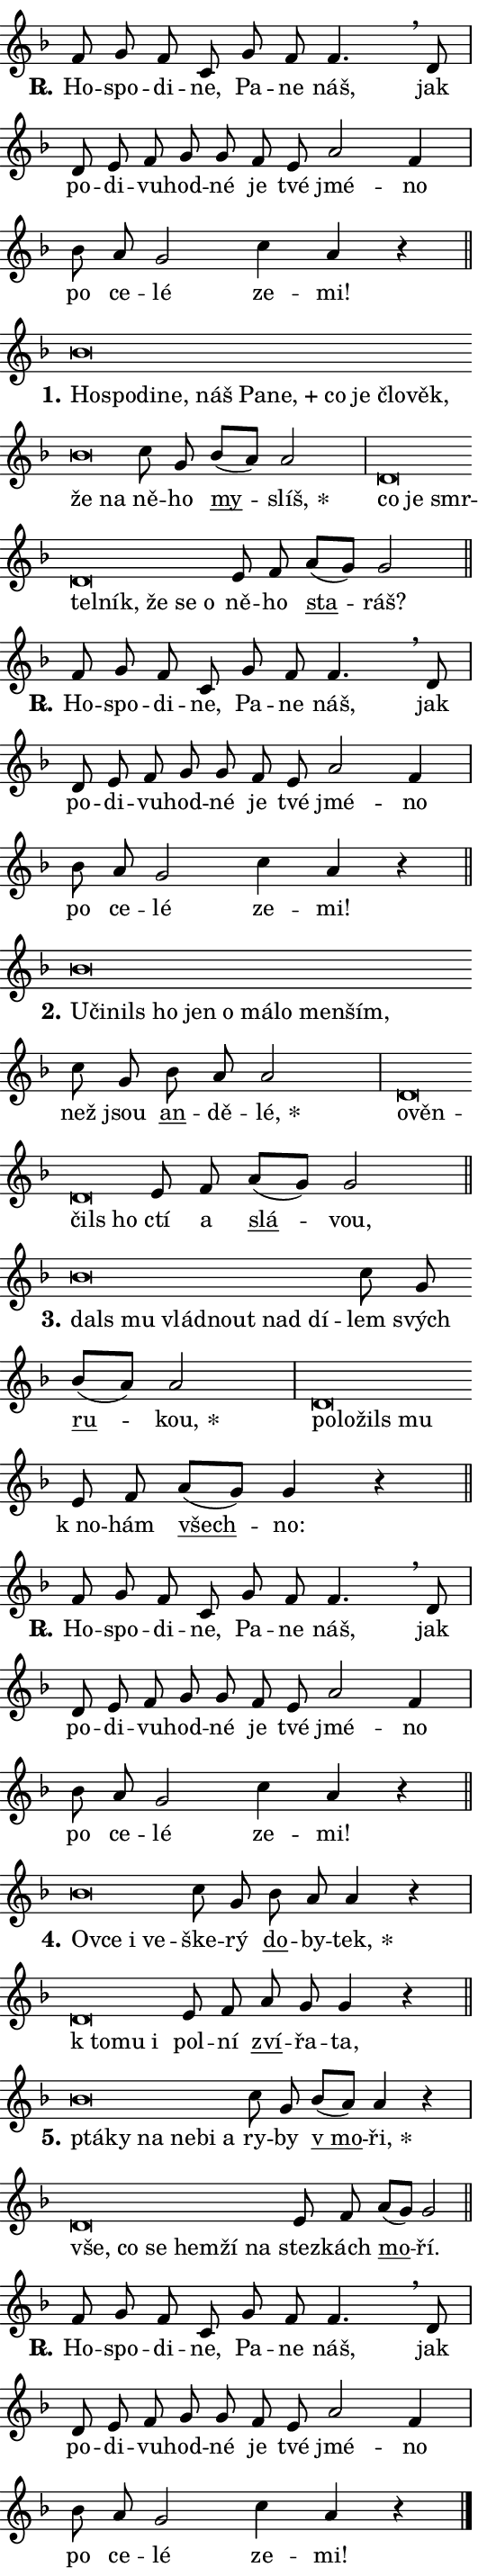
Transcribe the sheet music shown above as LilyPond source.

\version "2.24.0"
\header { tagline = "" }
\paper {
  indent = 0\cm
  top-margin = 0\cm
  right-margin = 0.13\cm % to fit lyric hyphens
  bottom-margin = 0\cm
  left-margin = 0\cm
  paper-width = 9\cm
  page-breaking = #ly:one-page-breaking
  system-system-spacing.basic-distance = #11
  score-system-spacing.basic-distance = #11
  ragged-last = ##f
}


%% Author: Thomas Morley
%% https://lists.gnu.org/archive/html/lilypond-user/2020-05/msg00002.html
#(define (line-position grob)
"Returns position of @var[grob} in current system:
   @code{'start}, if at first time-step
   @code{'end}, if at last time-step
   @code{'middle} otherwise
"
  (let* ((col (ly:item-get-column grob))
         (ln (ly:grob-object col 'left-neighbor))
         (rn (ly:grob-object col 'right-neighbor))
         (col-to-check-left (if (ly:grob? ln) ln col))
         (col-to-check-right (if (ly:grob? rn) rn col))
         (break-dir-left
           (and
             (ly:grob-property col-to-check-left 'non-musical #f)
             (ly:item-break-dir col-to-check-left)))
         (break-dir-right
           (and
             (ly:grob-property col-to-check-right 'non-musical #f)
             (ly:item-break-dir col-to-check-right))))
        (cond ((eqv? 1 break-dir-left) 'start)
              ((eqv? -1 break-dir-right) 'end)
              (else 'middle))))

#(define (tranparent-at-line-position vctor)
  (lambda (grob)
  "Relying on @code{line-position} select the relevant enry from @var{vctor}.
Used to determine transparency,"
    (case (line-position grob)
      ((end) (not (vector-ref vctor 0)))
      ((middle) (not (vector-ref vctor 1)))
      ((start) (not (vector-ref vctor 2))))))

noteHeadBreakVisibility =
#(define-music-function (break-visibility)(vector?)
"Makes @code{NoteHead}s transparent relying on @var{break-visibility}"
#{
  \override NoteHead.transparent =
    #(tranparent-at-line-position break-visibility)
#})

#(define delete-ledgers-for-transparent-note-heads
  (lambda (grob)
    "Reads whether a @code{NoteHead} is transparent.
If so this @code{NoteHead} is removed from @code{'note-heads} from
@var{grob}, which is supposed to be @code{LedgerLineSpanner}.
As a result ledgers are not printed for this @code{NoteHead}"
    (let* ((nhds-array (ly:grob-object grob 'note-heads))
           (nhds-list
             (if (ly:grob-array? nhds-array)
                 (ly:grob-array->list nhds-array)
                 '()))
           ;; Relies on the transparent-property being done before
           ;; Staff.LedgerLineSpanner.after-line-breaking is executed.
           ;; This is fragile ...
           (to-keep
             (remove
               (lambda (nhd)
                 (ly:grob-property nhd 'transparent #f))
               nhds-list)))
      ;; TODO find a better method to iterate over grob-arrays, similiar
      ;; to filter/remove etc for lists
      ;; For now rebuilt from scratch
      (set! (ly:grob-object grob 'note-heads)  '())
      (for-each
        (lambda (nhd)
          (ly:pointer-group-interface::add-grob grob 'note-heads nhd))
        to-keep))))

squashNotes = {
  \override NoteHead.X-extent = #'(-0.2 . 0.2)
  \override NoteHead.Y-extent = #'(-0.75 . 0)
  \override NoteHead.stencil =
    #(lambda (grob)
       (let ((pos (ly:grob-property grob 'staff-position)))
         (begin
           (if (< pos -7) (display "ERROR: Lower brevis then expected\n") (display ""))
           (if (<= pos -6) ly:text-interface::print ly:note-head::print))))
}
unSquashNotes = {
  \revert NoteHead.X-extent
  \revert NoteHead.Y-extent
  \revert NoteHead.stencil
}

hideNotes = \noteHeadBreakVisibility #begin-of-line-visible
unHideNotes = \noteHeadBreakVisibility #all-visible

% work-around for resetting accidentals
% https://lilypond.org/doc/v2.23/Documentation/notation/displaying-rhythms#unmetered-music
cadenzaMeasure = {
  \cadenzaOff
  \partial 1024 s1024
  \cadenzaOn
}

#(define-markup-command (accent layout props text) (markup?)
  "Underline accented syllable"
  (interpret-markup layout props
    #{\markup \override #'(offset . 4.3) \underline { #text }#}))

responsum = \markup \concat {
  "R" \hspace #-1.05 \path #0.1 #'((moveto 0 0.07) (lineto 0.9 0.8)) \hspace #0.05 "."
}

spaceSize = #0.6828661417322834 % exact space size for TeX Gyre Schola

\layout {
  \context {
    \Staff
    \remove "Time_signature_engraver"
    \override LedgerLineSpanner.after-line-breaking = #delete-ledgers-for-transparent-note-heads
  }
  \context {
    \Lyrics {
      \override LyricSpace.minimum-distance = \spaceSize
      \override LyricText.font-name = #"TeX Gyre Schola"
      \override LyricText.font-size = 1
      \override StanzaNumber.font-name = #"TeX Gyre Schola Bold"
      \override StanzaNumber.font-size = 1
    }
  }
  \context {
    \Score 
    \override NoteHead.text =
      #(lambda (grob) 
        (let ((pos (ly:grob-property grob 'staff-position)))
          #{\markup {
            \combine
              \halign #-0.55 \raise #(if (= pos -6) 0 0.5) \override #'(thickness . 2) \draw-line #'(3.2 . 0)
              \musicglyph "noteheads.sM1"
          }#}))
  }
}

% magnetic-lyrics.ily
%
%   written by
%     Jean Abou Samra <jean@abou-samra.fr>
%     Werner Lemberg <wl@gnu.org>
%
%   adapted by
%     Jiri Hon <jiri.hon@gmail.com>
%
% Version 2022-Apr-15

% https://www.mail-archive.com/lilypond-user@gnu.org/msg149350.html

#(define (Left_hyphen_pointer_engraver context)
   "Collect syllable-hyphen-syllable occurrences in lyrics and store
them in properties.  This engraver only looks to the left.  For
example, if the lyrics input is @code{foo -- bar}, it does the
following.

@itemize @bullet
@item
Set the @code{text} property of the @code{LyricHyphen} grob between
@q{foo} and @q{bar} to @code{foo}.

@item
Set the @code{left-hyphen} property of the @code{LyricText} grob with
text @q{foo} to the @code{LyricHyphen} grob between @q{foo} and
@q{bar}.
@end itemize

Use this auxiliary engraver in combination with the
@code{lyric-@/text::@/apply-@/magnetic-@/offset!} hook."
   (let ((hyphen #f)
         (text #f))
     (make-engraver
      (acknowledgers
       ((lyric-syllable-interface engraver grob source-engraver)
        (set! text grob)))
      (end-acknowledgers
       ((lyric-hyphen-interface engraver grob source-engraver)
        ;(when (not (grob::has-interface grob 'lyric-space-interface))
          (set! hyphen grob)));)
      ((stop-translation-timestep engraver)
       (when (and text hyphen)
         (ly:grob-set-object! text 'left-hyphen hyphen))
       (set! text #f)
       (set! hyphen #f)))))

#(define (lyric-text::apply-magnetic-offset! grob)
   "If the space between two syllables is less than the value in
property @code{LyricText@/.details@/.squash-threshold}, move the right
syllable to the left so that it gets concatenated with the left
syllable.

Use this function as a hook for
@code{LyricText@/.after-@/line-@/breaking} if the
@code{Left_@/hyphen_@/pointer_@/engraver} is active."
   (let ((hyphen (ly:grob-object grob 'left-hyphen #f)))
     (when hyphen
       (let ((left-text (ly:spanner-bound hyphen LEFT)))
         (when (grob::has-interface left-text 'lyric-syllable-interface)
           (let* ((common (ly:grob-common-refpoint grob left-text X))
                  (this-x-ext (ly:grob-extent grob common X))
                  (left-x-ext
                   (begin
                     ;; Trigger magnetism for left-text.
                     (ly:grob-property left-text 'after-line-breaking)
                     (ly:grob-extent left-text common X)))
                  ;; `delta` is the gap width between two syllables.
                  (delta (- (interval-start this-x-ext)
                            (interval-end left-x-ext)))
                  (details (ly:grob-property grob 'details))
                  (threshold (assoc-get 'squash-threshold details 0.2)))
             (when (< delta threshold)
               (let* (;; We have to manipulate the input text so that
                      ;; ligatures crossing syllable boundaries are not
                      ;; disabled.  For languages based on the Latin
                      ;; script this is essentially a beautification.
                      ;; However, for non-Western scripts it can be a
                      ;; necessity.
                      (lt (ly:grob-property left-text 'text))
                      (rt (ly:grob-property grob 'text))
                      (is-space (grob::has-interface hyphen 'lyric-space-interface))
                      (space (if is-space " " ""))
                      (extra-delta (if is-space spaceSize 0))
                      ;; Append new syllable.
                      (ltrt-space (if (and (string? lt) (string? rt))
                                (string-append lt space rt)
                                (make-concat-markup (list lt space rt))))
                      ;; Right-align `ltrt` to the right side.
                      (ltrt-space-markup (grob-interpret-markup
                               grob
                               (make-translate-markup
                                (cons (interval-length this-x-ext) 0)
                                (make-right-align-markup ltrt-space)))))
                 (begin
                   ;; Don't print `left-text`.
                   (ly:grob-set-property! left-text 'stencil #f)
                   ;; Set text and stencil (which holds all collected
                   ;; syllables so far) and shift it to the left.
                   (ly:grob-set-property! grob 'text ltrt-space)
                   (ly:grob-set-property! grob 'stencil ltrt-space-markup)
                   (ly:grob-translate-axis! grob (- (- delta extra-delta)) X))))))))))


#(define (lyric-hyphen::displace-bounds-first grob)
   ;; Make very sure this callback isn't triggered too early.
   (let ((left (ly:spanner-bound grob LEFT))
         (right (ly:spanner-bound grob RIGHT)))
     (ly:grob-property left 'after-line-breaking)
     (ly:grob-property right 'after-line-breaking)
     (ly:lyric-hyphen::print grob)))

squashThreshold = #0.4

\layout {
  \context {
    \Lyrics
    \consists #Left_hyphen_pointer_engraver
    \override LyricText.after-line-breaking =
      #lyric-text::apply-magnetic-offset!
    \override LyricHyphen.stencil = #lyric-hyphen::displace-bounds-first
    \override LyricText.details.squash-threshold = \squashThreshold
    \override LyricHyphen.minimum-distance = 0
    \override LyricHyphen.minimum-length = \squashThreshold
  }
}

squashText = \override LyricText.details.squash-threshold = 9999
unSquashText = \override LyricText.details.squash-threshold = \squashThreshold

leftText = \override LyricText.self-alignment-X = #LEFT
unLeftText = \revert LyricText.self-alignment-X

starOffset = #(lambda (grob) 
                (let ((x_offset (ly:self-alignment-interface::aligned-on-x-parent grob)))
                  (if (= x_offset 0) 0 (+ x_offset 1.2))))

star = #(define-music-function (syllable)(string?)
"Append star separator at the end of a syllable"
#{
  \once \override LyricText.X-offset = #starOffset
  \lyricmode { \markup {
    #syllable
    \override #'((font-name . "TeX Gyre Schola Bold")) \hspace #0.2 \lower #0.65 \larger "*"
  } }
#})

starAccent = #(define-music-function (syllable)(string?)
"Append star separator at the end of a syllable and make accent"
#{
  \once \override LyricText.X-offset = #starOffset
  \lyricmode { \markup {
    \accent #syllable
    \override #'((font-name . "TeX Gyre Schola Bold")) \hspace #0.2 \lower #0.65 \larger "*"
  } }
#})

breath = #(define-music-function (syllable)(string?)
"Append breathing indicator at the end of a syllable"
#{
  \lyricmode { \markup { #syllable "+" } }
#})

optionalBreath = #(define-music-function (syllable)(string?)
"Append optional breathing indicator at the end of a syllable"
#{
  \lyricmode { \markup { #syllable "(+)" } }
#})


\score {
    <<
        \new Voice = "melody" { \cadenzaOn \key f \major \relative { f'8 g f c g' f f4. \breathe d8 \cadenzaMeasure \bar "|" d e f g g \bar "" f e \bar "" a2 f4 \cadenzaMeasure \bar "|" bes8 a g2 \bar "" c4 a r \cadenzaMeasure \bar "||" \break } }
        \new Lyrics \lyricsto "melody" { \lyricmode { \set stanza = \responsum
Ho -- spo -- di -- ne, Pa -- ne náš, jak po -- di -- vu -- hod -- né je tvé jmé -- no po ce -- lé ze -- mi! } }
    >>
    \layout {}
}

\score {
    <<
        \new Voice = "melody" { \cadenzaOn \key f \major \relative { \squashNotes bes'\breve*1/16 \hideNotes \breve*1/16 \bar "" \breve*1/16 \bar "" \breve*1/16 \bar "" \breve*1/16 \bar "" \breve*1/16 \bar "" \breve*1/16 \bar "" \breve*1/16 \bar "" \breve*1/16 \bar "" \breve*1/16 \bar "" \breve*1/16 \bar "" \breve*1/16 \breve*1/16 \bar "" \unHideNotes \unSquashNotes c8 g \bar "" bes[( a)] a2 \cadenzaMeasure \bar "|" \squashNotes d,\breve*1/16 \hideNotes \breve*1/16 \bar "" \breve*1/16 \bar "" \breve*1/16 \bar "" \breve*1/16 \bar "" \breve*1/16 \bar "" \breve*1/16 \breve*1/16 \bar "" \unHideNotes \unSquashNotes e8 f \bar "" a[( g)] g2 \cadenzaMeasure \bar "||" \break } }
        \new Lyrics \lyricsto "melody" { \lyricmode { \set stanza = "1."
\leftText Ho -- \squashText spo -- di -- ne, náš Pa -- \breath "ne," co je člo -- věk, že na \unLeftText \unSquashText ně -- ho \markup \accent my -- \star slíš, \leftText co \squashText je smr -- tel -- ník, že se o \unLeftText \unSquashText ně -- ho \markup \accent sta -- ráš? } }
    >>
    \layout {}
}

\score {
    <<
        \new Voice = "melody" { \cadenzaOn \key f \major \relative { f'8 g f c g' f f4. \breathe d8 \cadenzaMeasure \bar "|" d e f g g \bar "" f e \bar "" a2 f4 \cadenzaMeasure \bar "|" bes8 a g2 \bar "" c4 a r \cadenzaMeasure \bar "||" \break } }
        \new Lyrics \lyricsto "melody" { \lyricmode { \set stanza = \responsum
Ho -- spo -- di -- ne, Pa -- ne náš, jak po -- di -- vu -- hod -- né je tvé jmé -- no po ce -- lé ze -- mi! } }
    >>
    \layout {}
}

\score {
    <<
        \new Voice = "melody" { \cadenzaOn \key f \major \relative { \squashNotes bes'\breve*1/16 \hideNotes \breve*1/16 \bar "" \breve*1/16 \bar "" \breve*1/16 \bar "" \breve*1/16 \bar "" \breve*1/16 \bar "" \breve*1/16 \bar "" \breve*1/16 \bar "" \breve*1/16 \breve*1/16 \bar "" \unHideNotes \unSquashNotes c8 g \bar "" bes a a2 \cadenzaMeasure \bar "|" \squashNotes d,\breve*1/16 \hideNotes \breve*1/16 \bar "" \breve*1/16 \breve*1/16 \bar "" \unHideNotes \unSquashNotes e8 f \bar "" a[( g)] g2 \cadenzaMeasure \bar "||" \break } }
        \new Lyrics \lyricsto "melody" { \lyricmode { \set stanza = "2."
\leftText U -- \squashText či -- nils ho jen o má -- lo men -- ším, \unLeftText \unSquashText než jsou \markup \accent an -- dě -- \star lé, \leftText o -- \squashText věn -- čils ho \unLeftText \unSquashText ctí a \markup \accent slá -- vou, } }
    >>
    \layout {}
}

\score {
    <<
        \new Voice = "melody" { \cadenzaOn \key f \major \relative { \squashNotes bes'\breve*1/16 \hideNotes \breve*1/16 \bar "" \breve*1/16 \bar "" \breve*1/16 \bar "" \breve*1/16 \breve*1/16 \bar "" \unHideNotes \unSquashNotes c8 g \bar "" bes[( a)] a2 \cadenzaMeasure \bar "|" \squashNotes d,\breve*1/16 \hideNotes \breve*1/16 \bar "" \breve*1/16 \breve*1/16 \bar "" \unHideNotes \unSquashNotes e8 f \bar "" a[( g)] g4 r \cadenzaMeasure \bar "||" \break } }
        \new Lyrics \lyricsto "melody" { \lyricmode { \set stanza = "3."
\leftText dals \squashText mu vlád -- nout nad dí -- \unLeftText \unSquashText lem svých \markup \accent ru -- \star kou, \leftText po -- \squashText lo -- žils mu \unLeftText \unSquashText "k no" -- hám \markup \accent všech -- no: } }
    >>
    \layout {}
}

\score {
    <<
        \new Voice = "melody" { \cadenzaOn \key f \major \relative { f'8 g f c g' f f4. \breathe d8 \cadenzaMeasure \bar "|" d e f g g \bar "" f e \bar "" a2 f4 \cadenzaMeasure \bar "|" bes8 a g2 \bar "" c4 a r \cadenzaMeasure \bar "||" \break } }
        \new Lyrics \lyricsto "melody" { \lyricmode { \set stanza = \responsum
Ho -- spo -- di -- ne, Pa -- ne náš, jak po -- di -- vu -- hod -- né je tvé jmé -- no po ce -- lé ze -- mi! } }
    >>
    \layout {}
}

\score {
    <<
        \new Voice = "melody" { \cadenzaOn \key f \major \relative { \squashNotes bes'\breve*1/16 \hideNotes \breve*1/16 \bar "" \breve*1/16 \breve*1/16 \bar "" \unHideNotes \unSquashNotes c8 g \bar "" bes a a4 r \cadenzaMeasure \bar "|" \squashNotes d,\breve*1/16 \hideNotes \breve*1/16 \breve*1/16 \bar "" \unHideNotes \unSquashNotes e8 f \bar "" a g g4 r \cadenzaMeasure \bar "||" \break } }
        \new Lyrics \lyricsto "melody" { \lyricmode { \set stanza = "4."
\leftText Ov -- \squashText ce i ve -- \unLeftText \unSquashText ške -- rý \markup \accent do -- by -- \star tek, \leftText "k to" -- \squashText mu i \unLeftText \unSquashText pol -- ní \markup \accent zví -- řa -- ta, } }
    >>
    \layout {}
}

\score {
    <<
        \new Voice = "melody" { \cadenzaOn \key f \major \relative { \squashNotes bes'\breve*1/16 \hideNotes \breve*1/16 \bar "" \breve*1/16 \bar "" \breve*1/16 \bar "" \breve*1/16 \breve*1/16 \bar "" \unHideNotes \unSquashNotes c8 g \bar "" bes[( a)] a4 r \cadenzaMeasure \bar "|" \squashNotes d,\breve*1/16 \hideNotes \breve*1/16 \bar "" \breve*1/16 \bar "" \breve*1/16 \bar "" \breve*1/16 \breve*1/16 \bar "" \unHideNotes \unSquashNotes e8 f \bar "" a[( g)] g2 \cadenzaMeasure \bar "||" \break } }
        \new Lyrics \lyricsto "melody" { \lyricmode { \set stanza = "5."
\leftText ptá -- \squashText ky na ne -- bi a \unLeftText \unSquashText ry -- by \markup \accent "v mo" -- \star ři, \leftText vše, \squashText co se hem -- ží na \unLeftText \unSquashText stez -- kách \markup \accent mo -- ří. } }
    >>
    \layout {}
}

\score {
    <<
        \new Voice = "melody" { \cadenzaOn \key f \major \relative { f'8 g f c g' f f4. \breathe d8 \cadenzaMeasure \bar "|" d e f g g \bar "" f e \bar "" a2 f4 \cadenzaMeasure \bar "|" bes8 a g2 \bar "" c4 a r \cadenzaMeasure \bar "||" \break } \bar "|." }
        \new Lyrics \lyricsto "melody" { \lyricmode { \set stanza = \responsum
Ho -- spo -- di -- ne, Pa -- ne náš, jak po -- di -- vu -- hod -- né je tvé jmé -- no po ce -- lé ze -- mi! } }
    >>
    \layout {}
}
